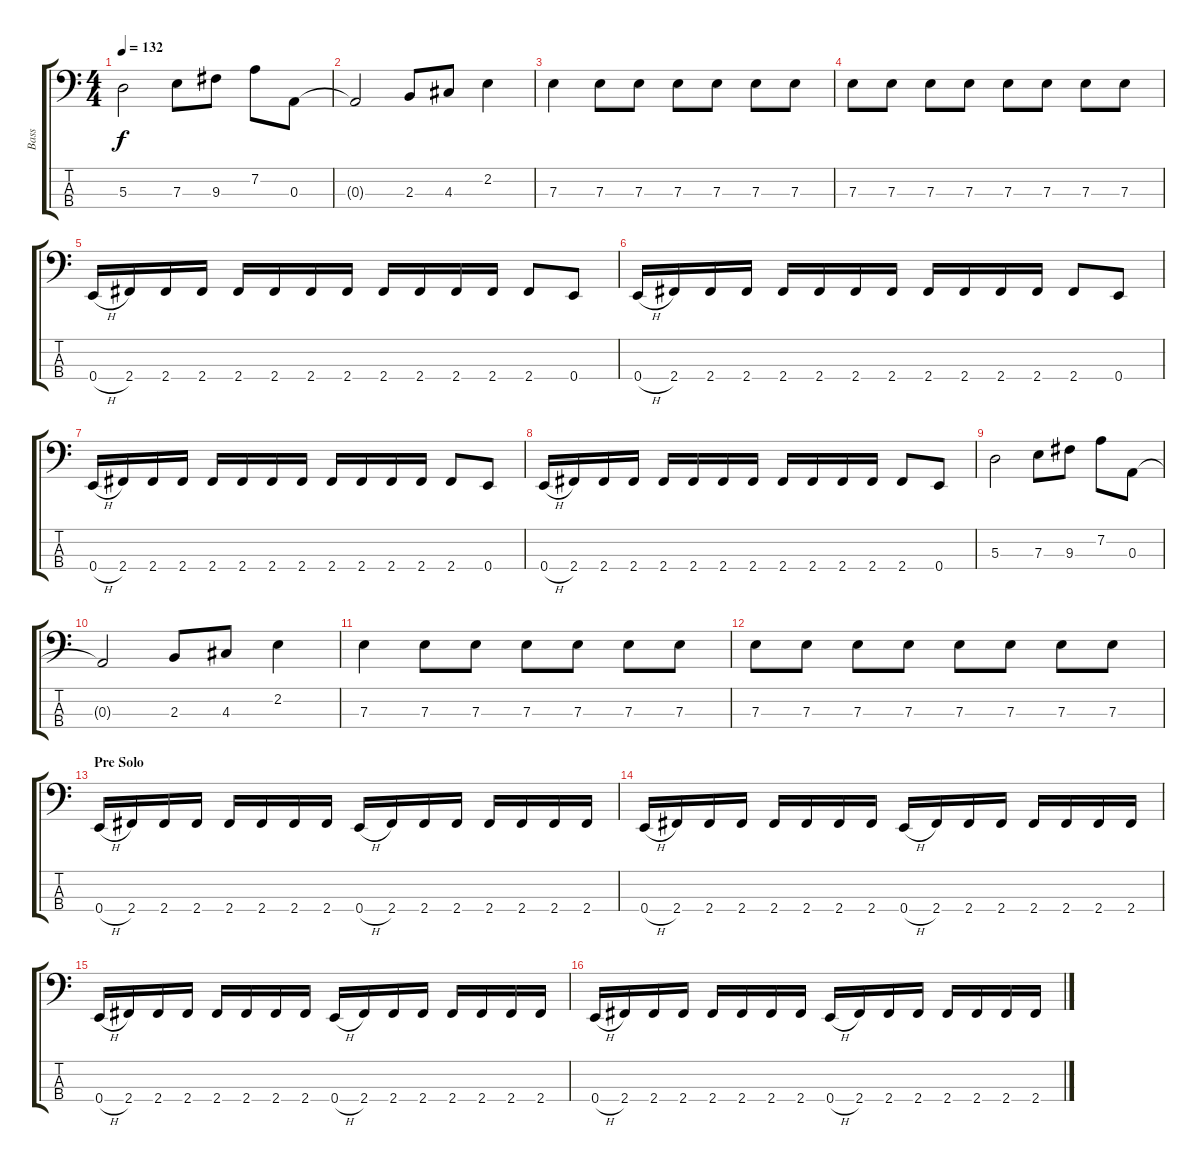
\track ("Bass" "Bass") {instrument electricbassfinger}
\staff {score tabs}
\tuning (G2 D2 A1 E1) {hide}
\ts (4 4)
\tempo 132
\clef f4
\ks c
5.3.2{dy f} 7.3.8 9.3.8 7.2.8 0.3.8 |
0.3{t}.2 2.3.8 4.3.8 2.2.4 |
7.3.4 7.3.8 7.3.8 7.3.8 7.3.8 7.3.8 7.3.8 |
7.3.8 7.3.8 7.3.8 7.3.8 7.3.8 7.3.8 7.3.8 7.3.8 |
0.4{h}.16 2.4.16 2.4.16 2.4.16 2.4.16 2.4.16 2.4.16 2.4.16 2.4.16 2.4.16 2.4.16 2.4.16 2.4.8 0.4.8 |
0.4{h}.16 2.4.16 2.4.16 2.4.16 2.4.16 2.4.16 2.4.16 2.4.16 2.4.16 2.4.16 2.4.16 2.4.16 2.4.8 0.4.8 |
0.4{h}.16 2.4.16 2.4.16 2.4.16 2.4.16 2.4.16 2.4.16 2.4.16 2.4.16 2.4.16 2.4.16 2.4.16 2.4.8 0.4.8 |
0.4{h}.16 2.4.16 2.4.16 2.4.16 2.4.16 2.4.16 2.4.16 2.4.16 2.4.16 2.4.16 2.4.16 2.4.16 2.4.8 0.4.8 |
5.3.2 7.3.8 9.3.8 7.2.8 0.3.8 |
0.3{t}.2 2.3.8 4.3.8 2.2.4 |
7.3.4 7.3.8 7.3.8 7.3.8 7.3.8 7.3.8 7.3.8 |
7.3.8 7.3.8 7.3.8 7.3.8 7.3.8 7.3.8 7.3.8 7.3.8 |
\section ("" "Pre Solo")
0.4{h}.16 2.4.16 2.4.16 2.4.16 2.4.16 2.4.16 2.4.16 2.4.16 0.4{h}.16 2.4.16 2.4.16 2.4.16 2.4.16 2.4.16 2.4.16 2.4.16 |
0.4{h}.16 2.4.16 2.4.16 2.4.16 2.4.16 2.4.16 2.4.16 2.4.16 0.4{h}.16 2.4.16 2.4.16 2.4.16 2.4.16 2.4.16 2.4.16 2.4.16 |
0.4{h}.16 2.4.16 2.4.16 2.4.16 2.4.16 2.4.16 2.4.16 2.4.16 0.4{h}.16 2.4.16 2.4.16 2.4.16 2.4.16 2.4.16 2.4.16 2.4.16 |
0.4{h}.16 2.4.16 2.4.16 2.4.16 2.4.16 2.4.16 2.4.16 2.4.16 0.4{h}.16 2.4.16 2.4.16 2.4.16 2.4.16 2.4.16 2.4.16 2.4.16
